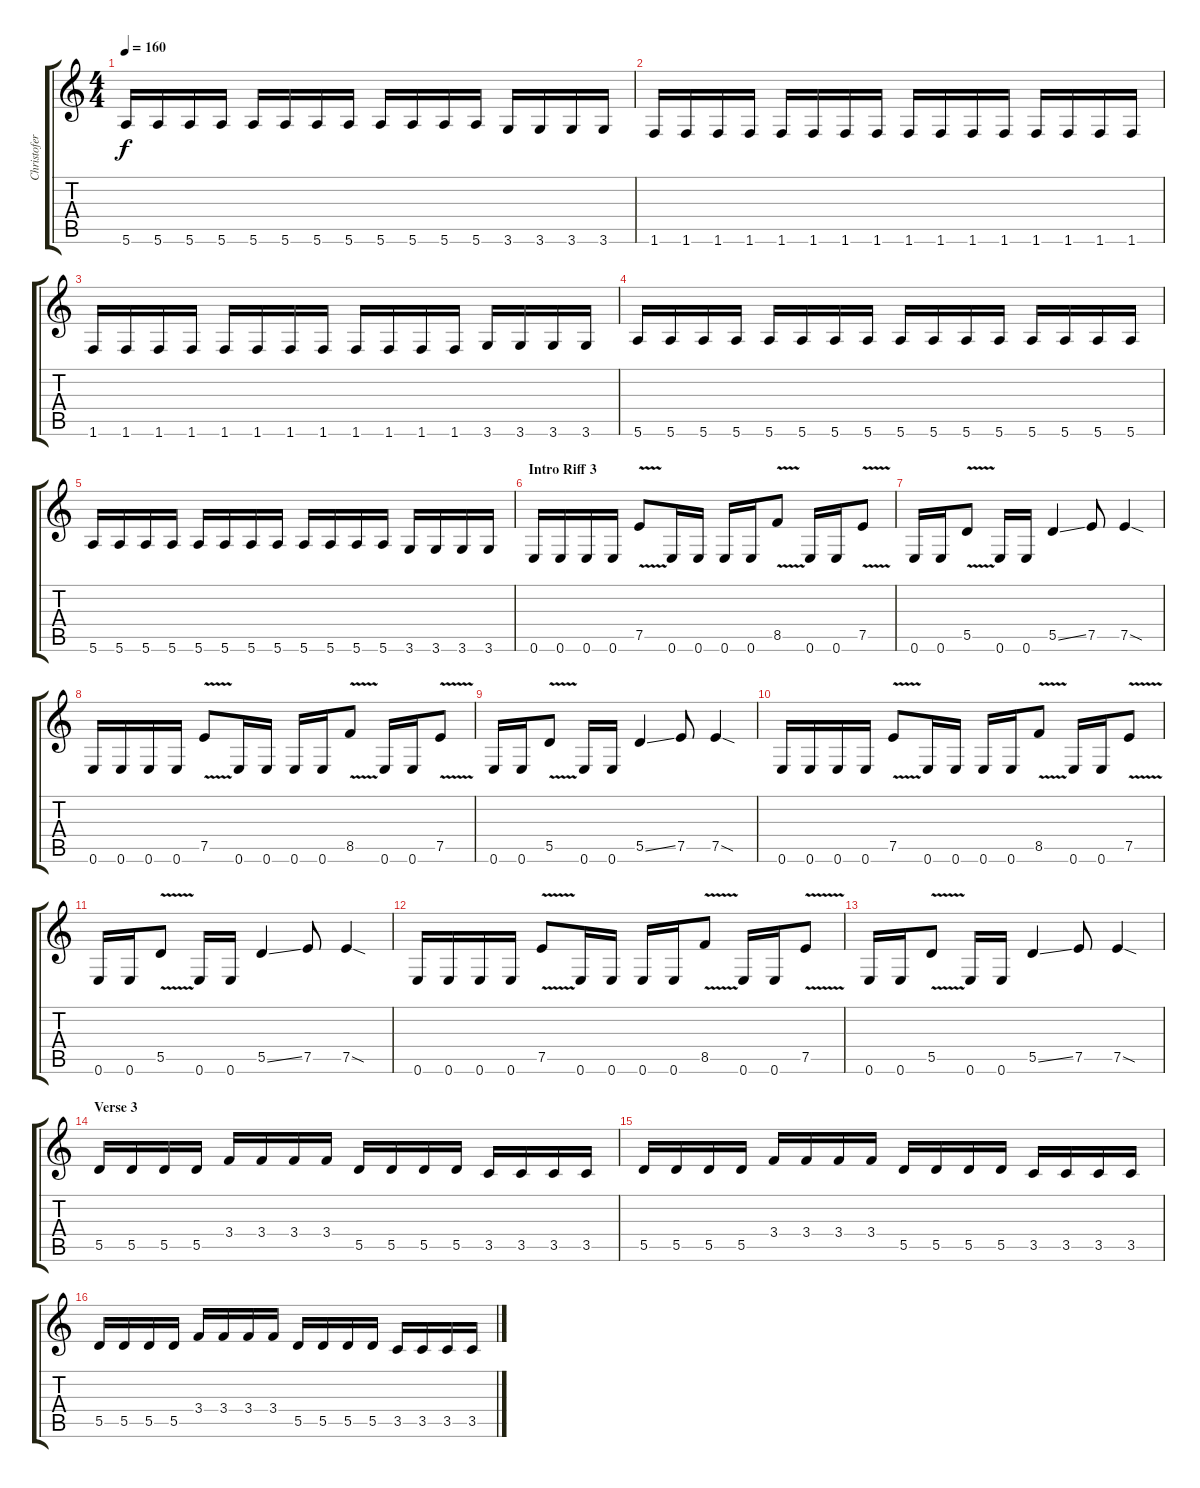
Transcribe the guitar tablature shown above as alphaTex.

\track ("Christofer Johnsson" "Christofer") {instrument distortionguitar}
\staff {score tabs}
\tuning (E4 B3 G3 D3 A2 E2) {hide}
\ts (4 4)
\tempo 160
\clef g2
\ks c
5.6.16{dy f} 5.6.16 5.6.16 5.6.16 5.6.16 5.6.16 5.6.16 5.6.16 5.6.16 5.6.16 5.6.16 5.6.16 3.6.16 3.6.16 3.6.16 3.6.16 |
1.6.16 1.6.16 1.6.16 1.6.16 1.6.16 1.6.16 1.6.16 1.6.16 1.6.16 1.6.16 1.6.16 1.6.16 1.6.16 1.6.16 1.6.16 1.6.16 |
1.6.16 1.6.16 1.6.16 1.6.16 1.6.16 1.6.16 1.6.16 1.6.16 1.6.16 1.6.16 1.6.16 1.6.16 3.6.16 3.6.16 3.6.16 3.6.16 |
5.6.16 5.6.16 5.6.16 5.6.16 5.6.16 5.6.16 5.6.16 5.6.16 5.6.16 5.6.16 5.6.16 5.6.16 5.6.16 5.6.16 5.6.16 5.6.16 |
5.6.16 5.6.16 5.6.16 5.6.16 5.6.16 5.6.16 5.6.16 5.6.16 5.6.16 5.6.16 5.6.16 5.6.16 3.6.16 3.6.16 3.6.16 3.6.16 |
\section ("" "Intro Riff 3")
0.6.16 0.6.16 0.6.16 0.6.16 7.5{v}.8 0.6.16 0.6.16 0.6.16 0.6.16 8.5{v}.8 0.6.16 0.6.16 7.5{v}.8 |
0.6.16 0.6.16 5.5{v}.8 0.6.16 0.6.16 5.5{ss}.4 7.5.8 7.5{sod}.4 |
0.6.16 0.6.16 0.6.16 0.6.16 7.5{v}.8 0.6.16 0.6.16 0.6.16 0.6.16 8.5{v}.8 0.6.16 0.6.16 7.5{v}.8 |
0.6.16 0.6.16 5.5{v}.8 0.6.16 0.6.16 5.5{ss}.4 7.5.8 7.5{sod}.4 |
0.6.16 0.6.16 0.6.16 0.6.16 7.5{v}.8 0.6.16 0.6.16 0.6.16 0.6.16 8.5{v}.8 0.6.16 0.6.16 7.5{v}.8 |
0.6.16 0.6.16 5.5{v}.8 0.6.16 0.6.16 5.5{ss}.4 7.5.8 7.5{sod}.4 |
0.6.16 0.6.16 0.6.16 0.6.16 7.5{v}.8 0.6.16 0.6.16 0.6.16 0.6.16 8.5{v}.8 0.6.16 0.6.16 7.5{v}.8 |
0.6.16 0.6.16 5.5{v}.8 0.6.16 0.6.16 5.5{ss}.4 7.5.8 7.5{sod}.4 |
\section ("" "Verse 3")
5.5.16 5.5.16 5.5.16 5.5.16 3.4.16 3.4.16 3.4.16 3.4.16 5.5.16 5.5.16 5.5.16 5.5.16 3.5.16 3.5.16 3.5.16 3.5.16 |
5.5.16 5.5.16 5.5.16 5.5.16 3.4.16 3.4.16 3.4.16 3.4.16 5.5.16 5.5.16 5.5.16 5.5.16 3.5.16 3.5.16 3.5.16 3.5.16 |
5.5.16 5.5.16 5.5.16 5.5.16 3.4.16 3.4.16 3.4.16 3.4.16 5.5.16 5.5.16 5.5.16 5.5.16 3.5.16 3.5.16 3.5.16 3.5.16
